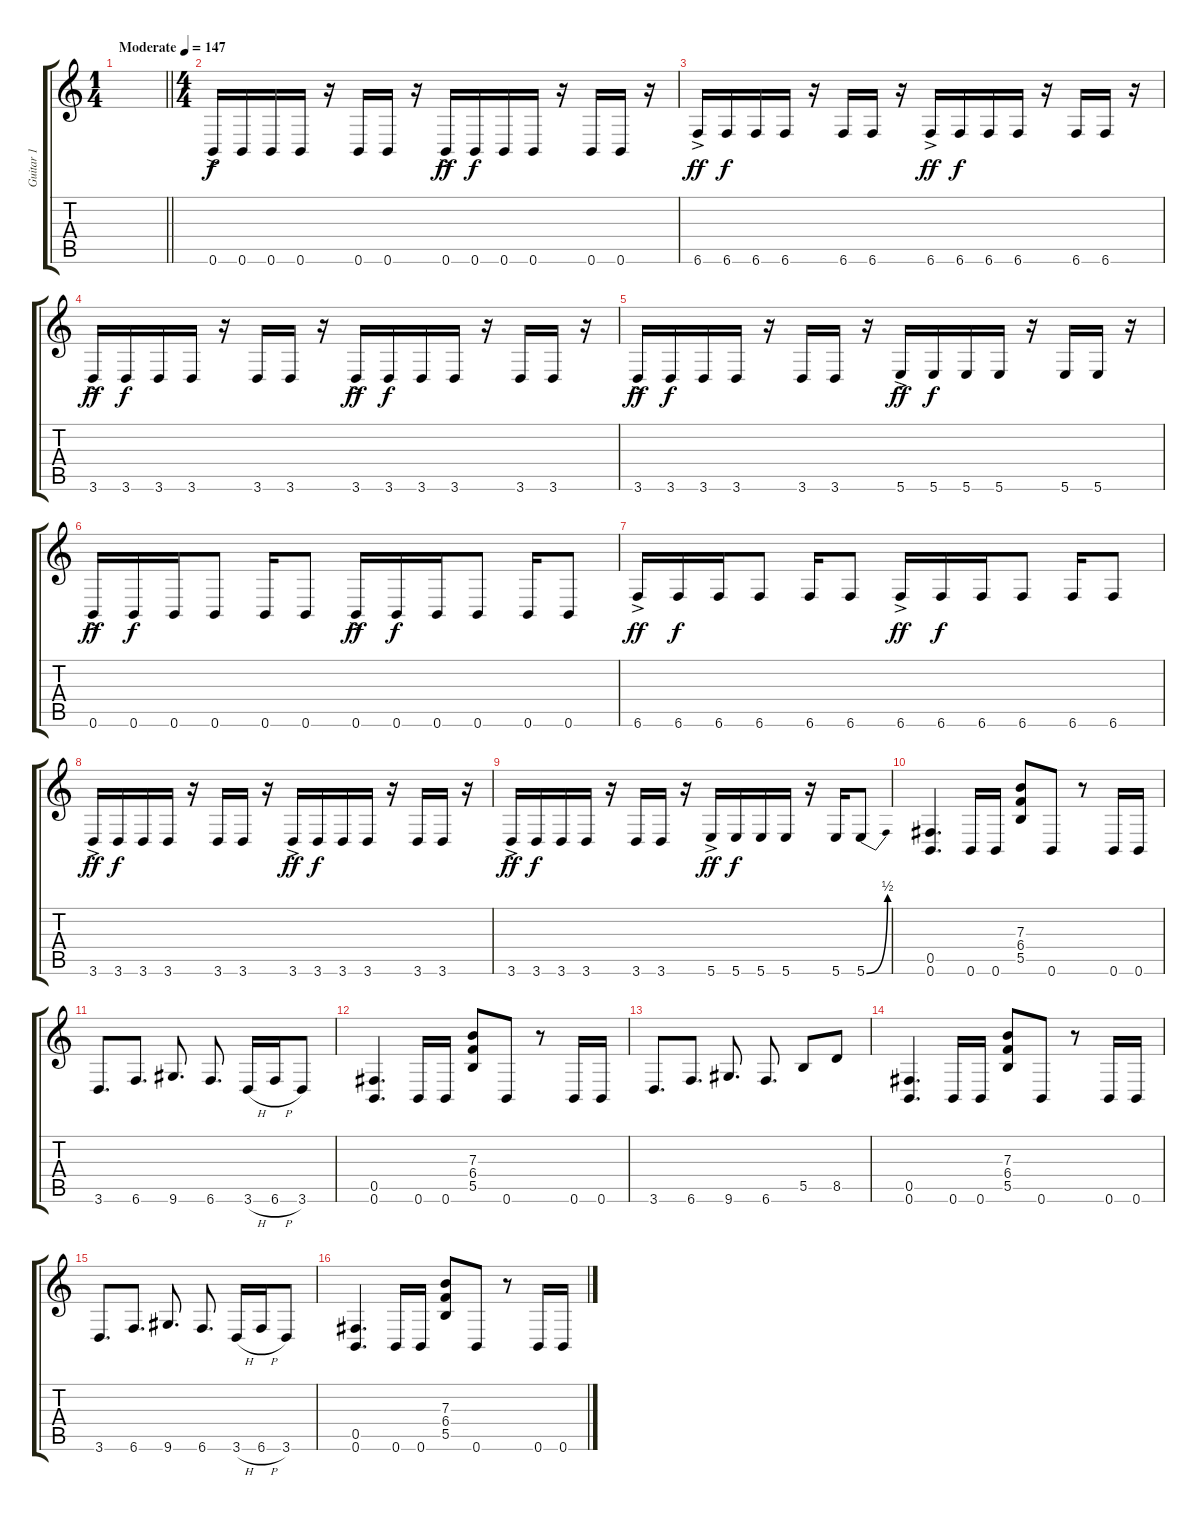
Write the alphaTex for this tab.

\track ("Guitar 1" "Guitar 1") {instrument distortionguitar}
\staff {score tabs}
\tuning (Db4 Ab3 E3 B2 Gb2 B1) {hide}
\ts (1 4)
\tempo (147 "Moderate")
\clef g2
\barLineRight lightlight
\ks c
|
\ts (4 4)
0.6{ac}.16 0.6.16{dy f} 0.6.16 0.6.16 r.16 0.6.16 0.6.16 r.16 0.6{ac}.16{dy ff} 0.6.16{dy f} 0.6.16 0.6.16 r.16 0.6.16 0.6.16 r.16 |
6.6{ac}.16{dy ff} 6.6.16{dy f} 6.6.16 6.6.16 r.16 6.6.16 6.6.16 r.16 6.6{ac}.16{dy ff} 6.6.16{dy f} 6.6.16 6.6.16 r.16 6.6.16 6.6.16 r.16 |
3.6{ac}.16{dy ff} 3.6.16{dy f} 3.6.16 3.6.16 r.16 3.6.16 3.6.16 r.16 3.6{ac}.16{dy ff} 3.6.16{dy f} 3.6.16 3.6.16 r.16 3.6.16 3.6.16 r.16 |
3.6{ac}.16{dy ff} 3.6.16{dy f} 3.6.16 3.6.16 r.16 3.6.16 3.6.16 r.16 5.6{ac}.16{dy ff} 5.6.16{dy f} 5.6.16 5.6.16 r.16 5.6.16 5.6.16 r.16 |
0.6{ac}.16{dy ff} 0.6.16{dy f} 0.6.16 0.6.8 0.6.16 0.6.8 0.6{ac}.16{dy ff} 0.6.16{dy f} 0.6.16 0.6.8 0.6.16 0.6.8 |
6.6{ac}.16{dy ff} 6.6.16{dy f} 6.6.16 6.6.8 6.6.16 6.6.8 6.6{ac}.16{dy ff} 6.6.16{dy f} 6.6.16 6.6.8 6.6.16 6.6.8 |
3.6{ac}.16{dy ff} 3.6.16{dy f} 3.6.16 3.6.16 r.16 3.6.16 3.6.16 r.16 3.6{ac}.16{dy ff} 3.6.16{dy f} 3.6.16 3.6.16 r.16 3.6.16 3.6.16 r.16 |
3.6{ac}.16{dy ff} 3.6.16{dy f} 3.6.16 3.6.16 r.16 3.6.16 3.6.16 r.16 5.6{ac}.16{dy ff} 5.6.16{dy f} 5.6.16 5.6.16 r.16 5.6.16 5.6{be (bend 0 0 60 2)}.8 |
(0.5 0.6).4{d} 0.6.16 0.6.16 (7.3 6.4 5.5).8 0.6.8 r.8 0.6.16 0.6.16 |
3.6.8{d} 6.6.8{d} 9.6.8{d} 6.6.8{d} 3.6{h}.16 6.6{h}.16 3.6.8 |
(0.5 0.6).4{d} 0.6.16 0.6.16 (7.3 6.4 5.5).8 0.6.8 r.8 0.6.16 0.6.16 |
3.6.8{d} 6.6.8{d} 9.6.8{d} 6.6.8{d} 5.5.8 8.5.8 |
(0.5 0.6).4{d} 0.6.16 0.6.16 (7.3 6.4 5.5).8 0.6.8 r.8 0.6.16 0.6.16 |
3.6.8{d} 6.6.8{d} 9.6.8{d} 6.6.8{d} 3.6{h}.16 6.6{h}.16 3.6.8 |
(0.5 0.6).4{d} 0.6.16 0.6.16 (7.3 6.4 5.5).8 0.6.8 r.8 0.6.16 0.6.16
